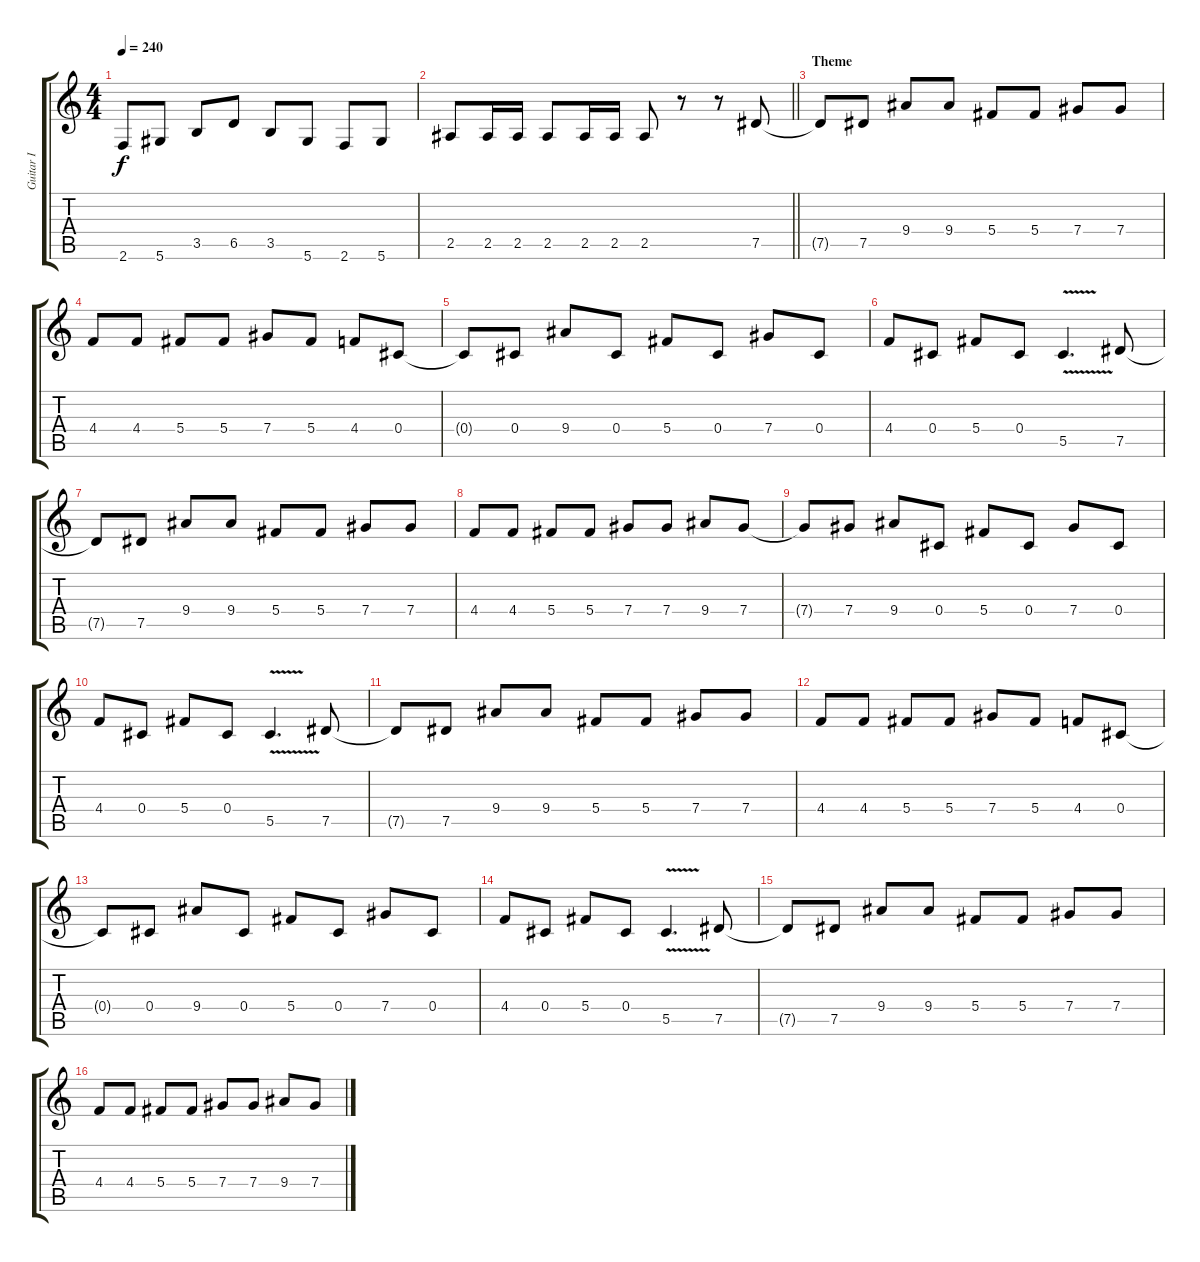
\track ("Guitar I" "Guitar I") {instrument distortionguitar}
\staff {score tabs}
\tuning (Eb4 Bb3 Gb3 Db3 Ab2 Eb2) {hide}
\ts (4 4)
\tempo 240
\clef g2
\ks c
2.6.8{dy f} 5.6.8 3.5.8 6.5.8 3.5.8 5.6.8 2.6.8 5.6.8 |
\barLineRight lightlight
2.5.8 2.5.16 2.5.16 2.5.8 2.5.16 2.5.16 2.5.8 r.8 r.8 7.5.8 |
\section ("" "Theme")
7.5{t}.8 7.5.8 9.4.8 9.4.8 5.4.8 5.4.8 7.4.8 7.4.8 |
4.4.8 4.4.8 5.4.8 5.4.8 7.4.8 5.4.8 4.4.8 0.4.8 |
0.4{t}.8 0.4.8 9.4.8 0.4.8 5.4.8 0.4.8 7.4.8 0.4.8 |
4.4.8 0.4.8 5.4.8 0.4.8 5.5{v}.4{d} 7.5.8 |
7.5{t}.8 7.5.8 9.4.8 9.4.8 5.4.8 5.4.8 7.4.8 7.4.8 |
4.4.8 4.4.8 5.4.8 5.4.8 7.4.8 7.4.8 9.4.8 7.4.8 |
7.4{t}.8 7.4.8 9.4.8 0.4.8 5.4.8 0.4.8 7.4.8 0.4.8 |
4.4.8 0.4.8 5.4.8 0.4.8 5.5{v}.4{d} 7.5.8 |
7.5{t}.8 7.5.8 9.4.8 9.4.8 5.4.8 5.4.8 7.4.8 7.4.8 |
4.4.8 4.4.8 5.4.8 5.4.8 7.4.8 5.4.8 4.4.8 0.4.8 |
0.4{t}.8 0.4.8 9.4.8 0.4.8 5.4.8 0.4.8 7.4.8 0.4.8 |
4.4.8 0.4.8 5.4.8 0.4.8 5.5{v}.4{d} 7.5.8 |
7.5{t}.8 7.5.8 9.4.8 9.4.8 5.4.8 5.4.8 7.4.8 7.4.8 |
4.4.8 4.4.8 5.4.8 5.4.8 7.4.8 7.4.8 9.4.8 7.4.8
